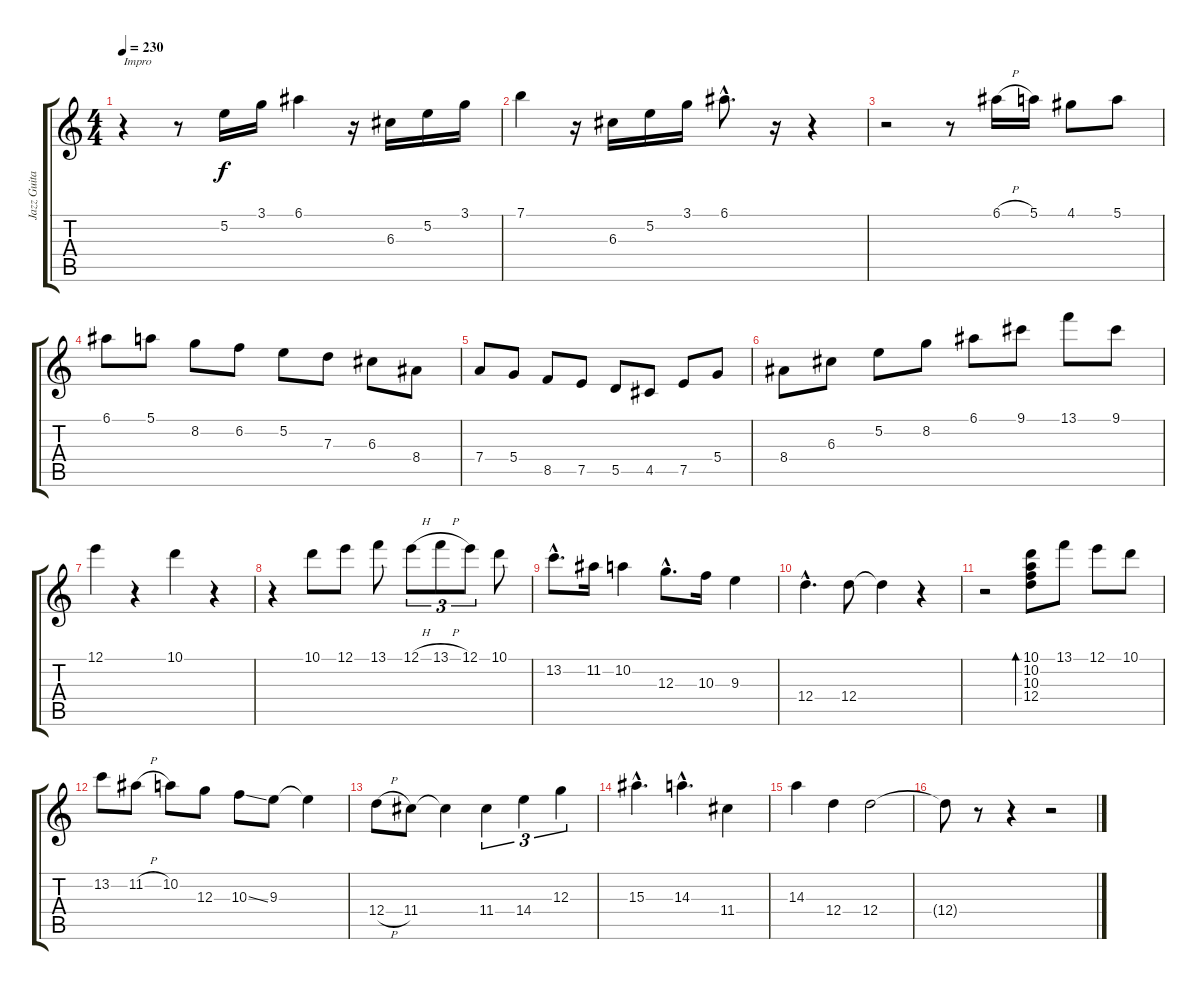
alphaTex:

\track ("Jazz Guitar" "Jazz Guita") {instrument electricguitarjazz}
\staff {score tabs}
\tuning (E4 B3 G3 D3 A2 E2) {hide}
\ts (4 4)
\tempo 230
\clef g2
\ks c
r.4{txt "Impro" dy f} r.8 5.2.16 3.1.16 6.1.4 r.16 6.3.16 5.2.16 3.1.16 |
7.1.4 r.16 6.3.16 5.2.16 3.1.16 6.1{hac}.8{d} r.16 r.4 |
r.2 r.8 6.1{h}.16 5.1.16 4.1.8 5.1.8 |
6.1.8 5.1.8 8.2.8 6.2.8 5.2.8 7.3.8 6.3.8 8.4.8 |
7.4.8 5.4.8 8.5.8 7.5.8 5.5.8 4.5.8 7.5.8 5.4.8 |
8.4.8 6.3.8 5.2.8 8.2.8 6.1.8 9.1.8 13.1.8 9.1.8 |
12.1.4 r.4 10.1.4 r.4 |
r.4 10.1.8 12.1.8 13.1.8 12.1{h}.8{tu (3 2)} 13.1{h}.8{tu (3 2)} 12.1.8{tu (3 2)} 10.1.8 |
13.2{hac}.8{d} 11.2.16 10.2.4 12.3{hac}.8{d} 10.3.16 9.3.4 |
12.4{hac}.4{d} 12.4.8 12.4{t}.4 r.4 |
r.2 (10.1 10.2 10.3 12.4).8{bd 240} 13.1.8 12.1.8 10.1.8 |
13.2.8 11.2{h}.8 10.2.8 12.3.8 10.3{ss}.8 9.3.8 9.3{t}.4 |
12.4{h}.8 11.4.8 11.4{t}.4 11.4.4{tu (3 2)} 14.4.4{tu (3 2)} 12.3.4{tu (3 2)} |
15.3{hac}.4{d} 14.3{hac}.4{d} 11.4.4 |
14.3.4 12.4.4 12.4.2 |
12.4{t}.8 r.8 r.4 r.2
